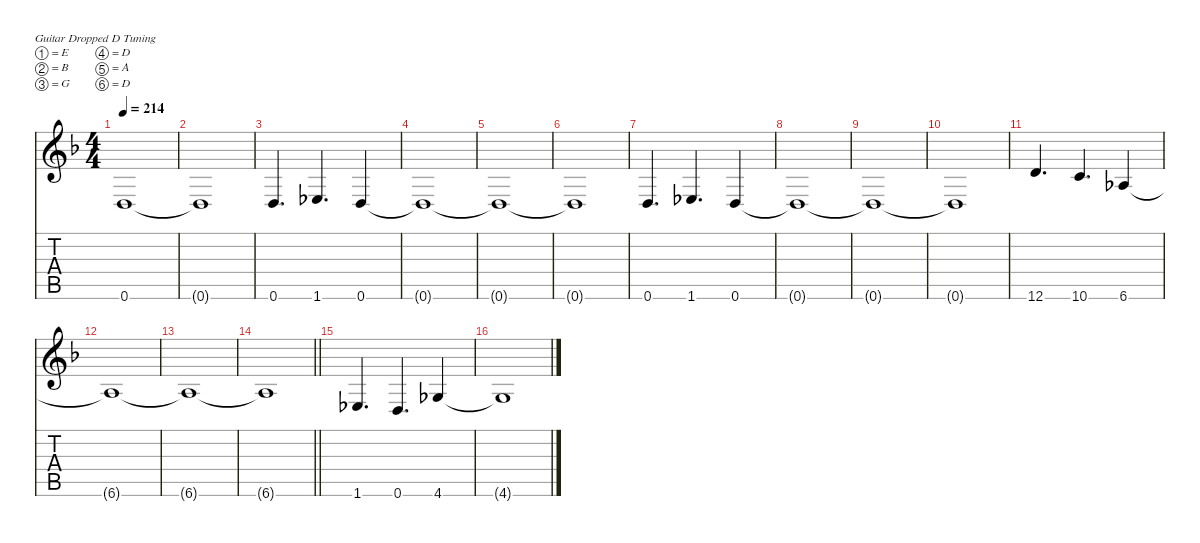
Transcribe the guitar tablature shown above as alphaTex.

\hideDynamics
\bracketExtendMode nobrackets
\singleTrackTrackNamePolicy hidden
\multiTrackTrackNamePolicy hidden
\firstSystemTrackNameMode fullname
\firstSystemTrackNameOrientation horizontal
\otherSystemsTrackNameOrientation horizontal
\track ("Guitar-spare" "E-Gt") {instrument distortionguitar}
\staff {score tabs}
\tuning (E4 B3 G3 D3 A2 D2)
\ts (4 4)
\tempo 214
\clef g2
\ks dminor
0.6{t acc forcenatural}.1{dy f beam Up} |
0.6{t acc forcenatural}.1{beam Up} |
0.6{acc forcenatural}.4{d beam Up} 1.6{acc b}.4{d beam Up} 0.6{acc forcenatural}.4{beam Up} |
0.6{t acc forcenatural}.1{beam Up} |
0.6{t acc forcenatural}.1{beam Up} |
0.6{t acc forcenatural}.1{beam Up} |
0.6{acc forcenatural}.4{d beam Up} 1.6{acc b}.4{d beam Up} 0.6{acc forcenatural}.4{beam Up} |
0.6{t acc forcenatural}.1{beam Up} |
0.6{t acc forcenatural}.1{beam Up} |
0.6{t acc forcenatural}.1{beam Up} |
12.6{acc forcenatural}.4{d beam Up} 10.6{acc forcenatural}.4{d beam Up} 6.6{acc b}.4{beam Up} |
6.6{t acc b}.1{beam Up} |
6.6{t acc b}.1{beam Up} |
\barLineRight lightlight
6.6{t acc b}.1{beam Up} |
1.6{acc b}.4{d beam Up} 0.6{acc forcenatural}.4{d beam Up} 4.6{acc b}.4{beam Up} |
4.6{t acc b}.1{beam Up}
